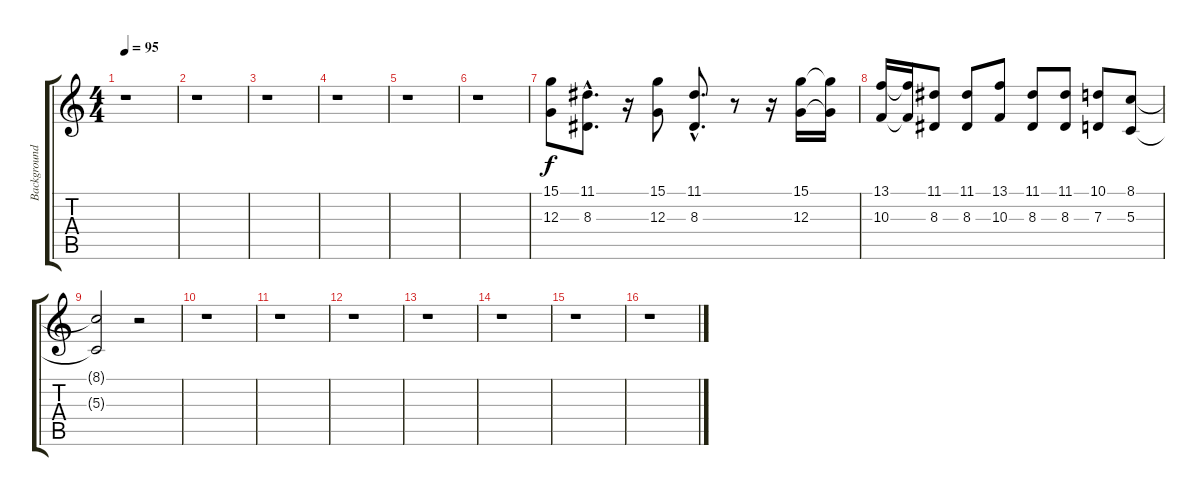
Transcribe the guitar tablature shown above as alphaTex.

\track ("Background vocals" "Background") {instrument lead6voice}
\staff {score tabs}
\tuning (E4 B3 G3 D3 A2 E2) {hide}
\ts (4 4)
\tempo 95
\clef g2
\ks c
r.1{dy f} |
r.1 |
r.1 |
r.1 |
r.1 |
r.1 |
(15.1 12.3).8 (11.1{hac} 8.3{hac}).8{d} r.16 (15.1 12.3).8 (11.1{hac} 8.3{hac}).8{d} r.8 r.16 (15.1 12.3).16 (15.1{t} 12.3{t}).16 |
(13.1 10.3).16 (13.1{t} 10.3{t}).16 (11.1 8.3).8 (11.1 8.3).8 (13.1 10.3).8 (11.1 8.3).8 (11.1 8.3).8 (10.1 7.3).8 (8.1 5.3).8 |
(8.1{t} 5.3{t}).2 r.2 |
r.1 |
r.1 |
r.1 |
r.1 |
r.1 |
r.1 |
r.1
